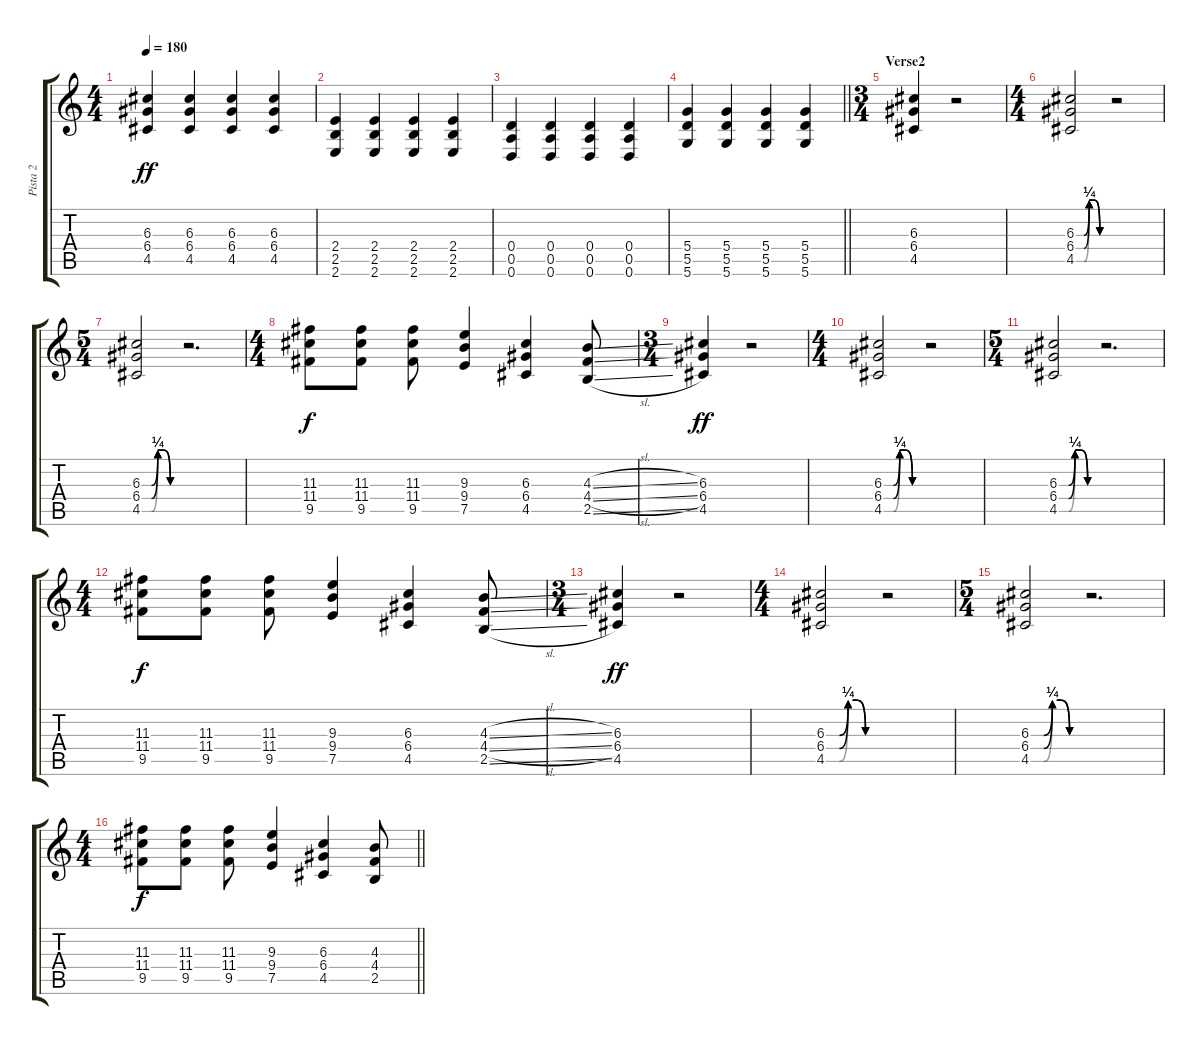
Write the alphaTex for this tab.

\track ("Pista 2" "Pista 2") {instrument distortionguitar}
\staff {score tabs}
\tuning (E4 B3 G3 D3 A2 D2) {hide}
\ts (4 4)
\tempo 180
\clef g2
\ks c
(6.3 6.4 4.5).4{dy ff} (6.3 6.4 4.5).4 (6.3 6.4 4.5).4 (6.3 6.4 4.5).4 |
(2.4 2.5 2.6).4 (2.4 2.5 2.6).4 (2.4 2.5 2.6).4 (2.4 2.5 2.6).4 |
(0.4 0.5 0.6).4 (0.4 0.5 0.6).4 (0.4 0.5 0.6).4 (0.4 0.5 0.6).4 |
\barLineRight lightlight
(5.4 5.5 5.6).4 (5.4 5.5 5.6).4 (5.4 5.5 5.6).4 (5.4 5.5 5.6).4 |
\ts (3 4)
\section ("" "Verse2")
(6.3 6.4 4.5).4 r.2 |
\ts (4 4)
(6.3{be (custom 0 0 15 0 25 1 34 1 45 0 60 0)} 6.4{be (custom 0 0 15 0 25 1 35 1 45 0 60 0)} 4.5{be (custom 0 0 15 0 25 1 35 1 45 0 60 0)}).2 r.2 |
\ts (5 4)
(6.3{be (custom 0 0 15 0 25 1 34 1 45 0 60 0)} 6.4{be (custom 0 0 15 0 25 1 35 1 45 0 60 0)} 4.5{be (custom 0 0 15 0 25 1 35 1 45 0 60 0)}).2 r.2{d} |
\ts (4 4)
(11.3 11.4 9.5).8{dy f} (11.3 11.4 9.5).8 (11.3 11.4 9.5).8 (9.3 9.4 7.5).4 (6.3 6.4 4.5).4 (4.3{sl} 4.4{sl} 2.5{sl}).8 |
\ts (3 4)
(6.3 6.4 4.5).4{dy ff} r.2 |
\ts (4 4)
(6.3{be (custom 0 0 15 0 25 1 34 1 45 0 60 0)} 6.4{be (custom 0 0 15 0 25 1 35 1 45 0 60 0)} 4.5{be (custom 0 0 15 0 25 1 35 1 45 0 60 0)}).2 r.2 |
\ts (5 4)
(6.3{be (custom 0 0 15 0 25 1 34 1 45 0 60 0)} 6.4{be (custom 0 0 15 0 25 1 35 1 45 0 60 0)} 4.5{be (custom 0 0 15 0 25 1 35 1 45 0 60 0)}).2 r.2{d} |
\ts (4 4)
(11.3 11.4 9.5).8{dy f} (11.3 11.4 9.5).8 (11.3 11.4 9.5).8 (9.3 9.4 7.5).4 (6.3 6.4 4.5).4 (4.3{sl} 4.4{sl} 2.5{sl}).8 |
\ts (3 4)
(6.3 6.4 4.5).4{dy ff} r.2 |
\ts (4 4)
(6.3{be (custom 0 0 15 0 25 1 34 1 45 0 60 0)} 6.4{be (custom 0 0 15 0 25 1 35 1 45 0 60 0)} 4.5{be (custom 0 0 15 0 25 1 35 1 45 0 60 0)}).2 r.2 |
\ts (5 4)
(6.3{be (custom 0 0 15 0 25 1 34 1 45 0 60 0)} 6.4{be (custom 0 0 15 0 25 1 35 1 45 0 60 0)} 4.5{be (custom 0 0 15 0 25 1 35 1 45 0 60 0)}).2 r.2{d} |
\ts (4 4)
\barLineRight lightlight
(11.3 11.4 9.5).8{dy f} (11.3 11.4 9.5).8 (11.3 11.4 9.5).8 (9.3 9.4 7.5).4 (6.3 6.4 4.5).4 (4.3{sl} 4.4{sl} 2.5{sl}).8
